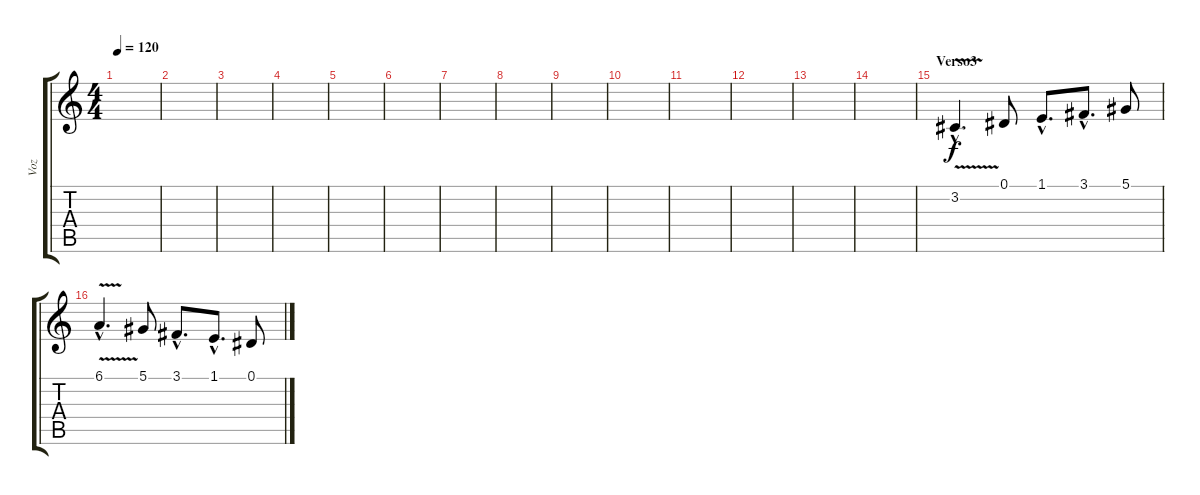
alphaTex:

\track ("Voz" "Voz") {instrument tenorsax}
\staff {score tabs}
\tuning (Eb4 Bb3 Gb3 Db3 Ab2 Eb2) {hide}
\ts (4 4)
\tempo 120
\clef g2
\ks c
|
|
|
|
|
|
|
|
|
|
|
|
|
|
\section ("" "Verso3")
3.2{v hac}.4{d volume 16} 0.1.8 1.1{hac}.8{d} 3.1{hac}.8{d} 5.1.8 |
6.1{v hac}.4{d} 5.1.8 3.1{hac}.8{d} 1.1{hac}.8{d} 0.1.8
